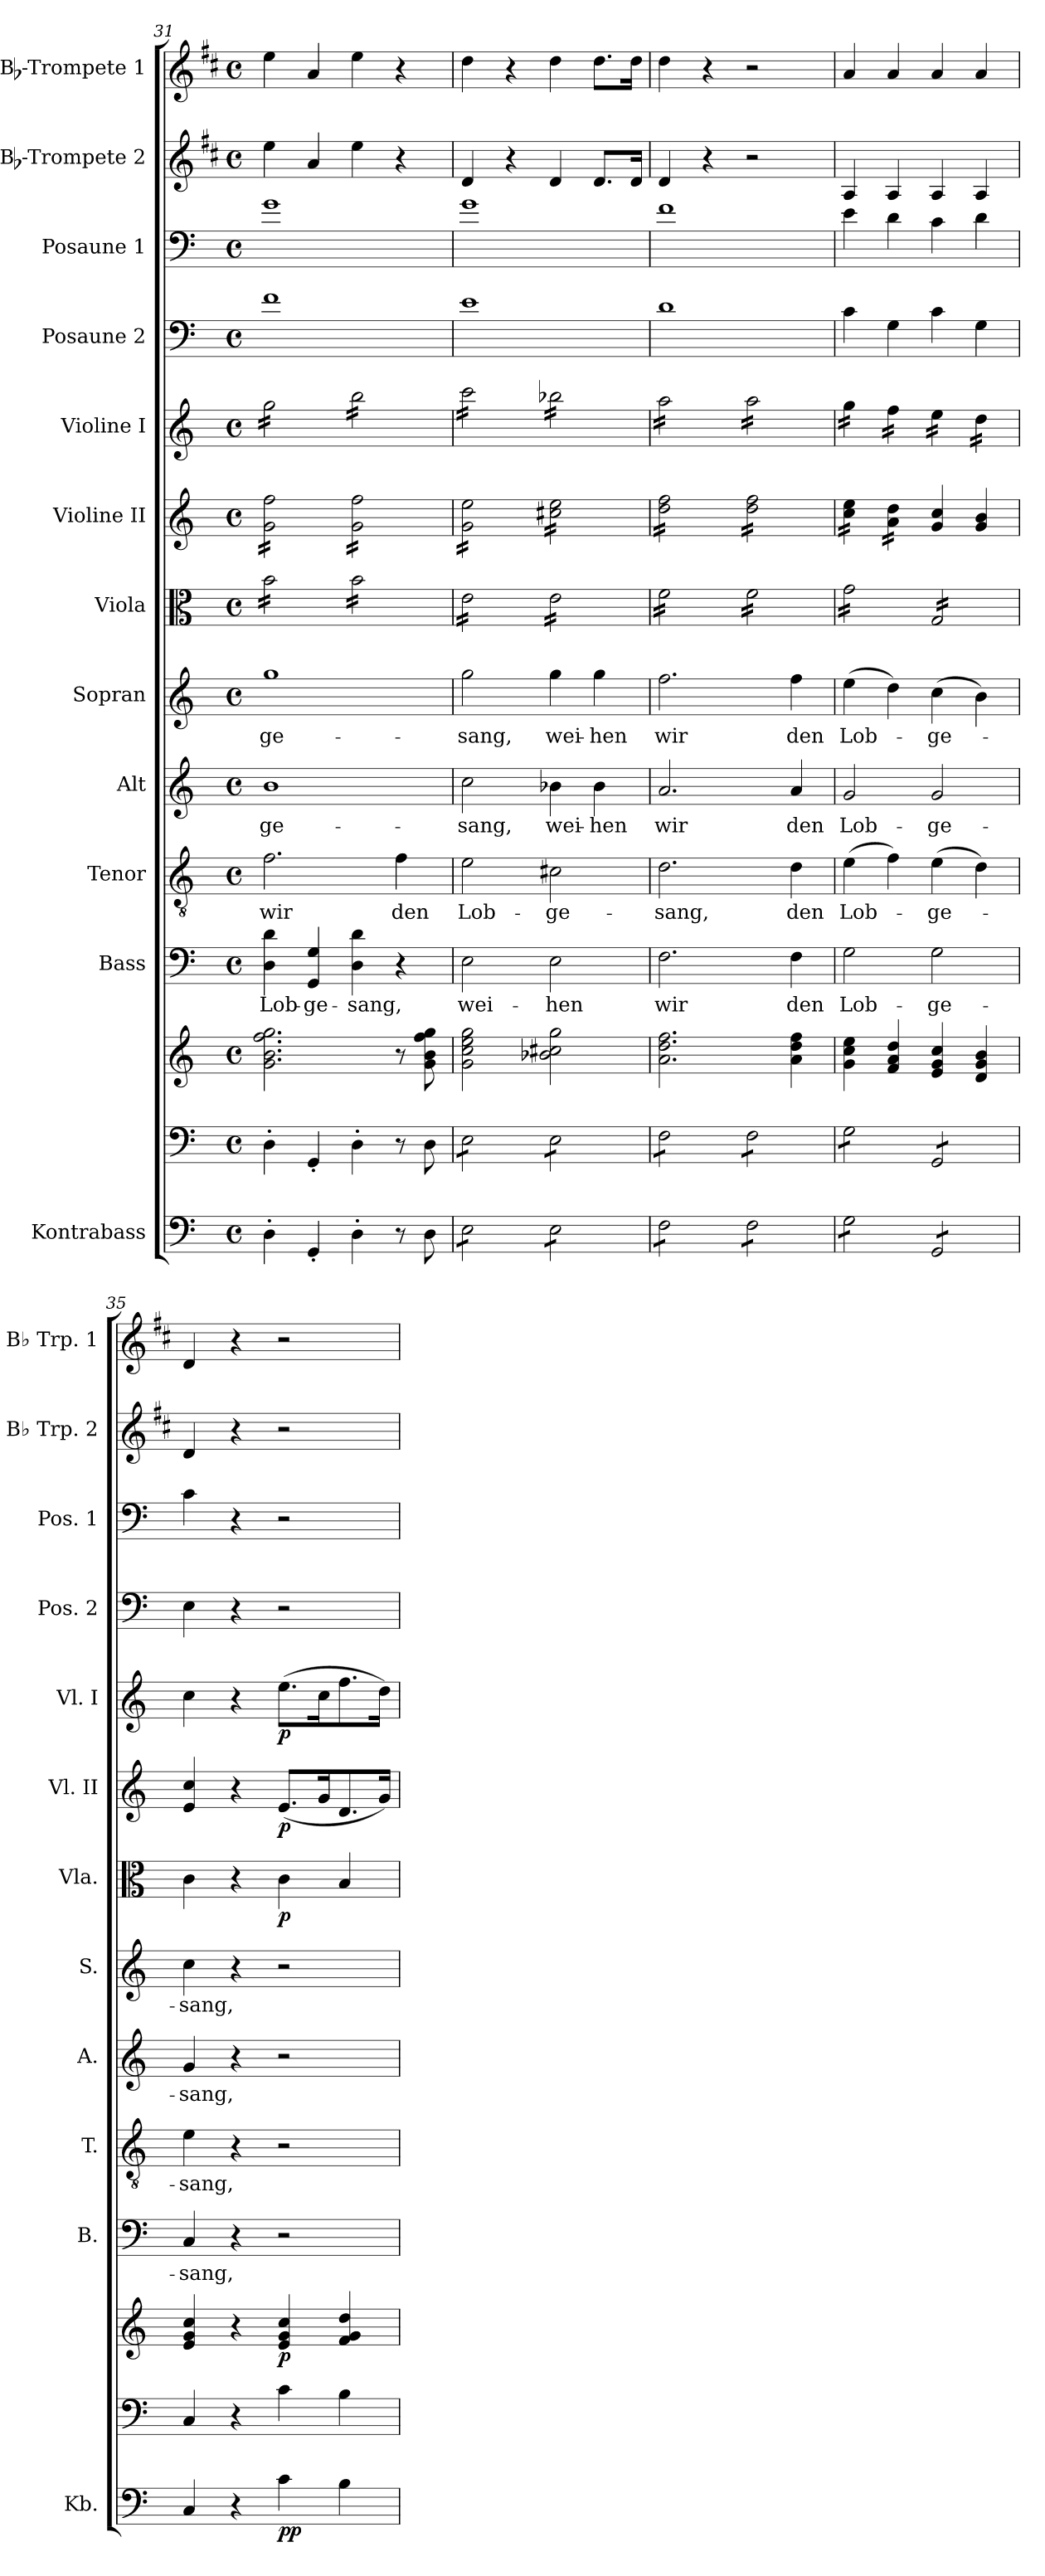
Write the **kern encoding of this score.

**kern	**dynam	**kern	**kern	**dynam	**kern	**text	**kern	**text	**kern	**text	**kern	**text	**kern	**dynam	**kern	**dynam	**kern	**dynam	**kern	**kern	**kern	**kern
*part13	*part13	*part12	*part12	*part12	*part11	*part11	*part10	*part10	*part9	*part9	*part8	*part8	*part7	*part7	*part6	*part6	*part5	*part5	*part4	*part3	*part2	*part1
*staff14	*staff14	*staff13	*staff12	*staff12/13	*staff11	*staff11	*staff10	*staff10	*staff9	*staff9	*staff8	*staff8	*staff7	*staff7	*staff6	*staff6	*staff5	*staff5	*staff4	*staff3	*staff2	*staff1
*I"Kontrabass	*	*	*	*	*I"Bass	*	*I"Tenor	*	*I"Alt	*	*I"Sopran	*	*I"Viola	*	*I"Violine II	*	*I"Violine I	*	*I"Posaune 2	*I"Posaune 1	*I"Bb-Trompete 2	*I"Bb-Trompete 1
*I'Kb.	*	*	*	*	*I'B.	*	*I'T.	*	*I'A.	*	*I'S.	*	*I'Vla.	*	*I'Vl. II	*	*I'Vl. I	*	*I'Pos. 2	*I'Pos. 1	*I'Bb Trp. 2	*I'Bb Trp. 1
*clefF4	*	*clefF4	*clefG2	*	*clefF4	*	*clefGv2	*	*clefG2	*	*clefG2	*	*clefC3	*	*clefG2	*	*clefG2	*	*clefF4	*clefF4	*clefG2	*clefG2
*ITrd7c12	*	*	*	*	*	*	*	*	*	*	*	*	*	*	*	*	*	*	*	*	*ITrd1c2	*ITrd1c2
*k[]	*	*k[]	*k[]	*	*k[]	*	*k[]	*	*k[]	*	*k[]	*	*k[]	*	*k[]	*	*k[]	*	*k[]	*k[]	*k[]	*k[]
*C:	*	*C:	*C:	*	*C:	*	*C:	*	*C:	*	*C:	*	*C:	*	*C:	*	*C:	*	*C:	*C:	*C:	*C:
*M4/4	*	*M4/4	*M4/4	*	*M4/4	*	*M4/4	*	*M4/4	*	*M4/4	*	*M4/4	*	*M4/4	*	*M4/4	*	*M4/4	*M4/4	*M4/4	*M4/4
*met(c)	*	*met(c)	*met(c)	*	*met(c)	*	*met(c)	*	*met(c)	*	*met(c)	*	*met(c)	*	*met(c)	*	*met(c)	*	*met(c)	*met(c)	*met(c)	*met(c)
=31	=31	=31	=31	=31	=31	=31	=31	=31	=31	=31	=31	=31	=31	=31	=31	=31	=31	=31	=31	=31	=31	=31
!	!	!	!	!	!	!LO:LY:b	!	!LO:LY:b	!	!LO:LY:b	!	!LO:LY:b	!	!	!	!	!	!	!	!	!	!
*	*	*	*	*	*	*	*	*	*	*	*	*	*tremolo	*	*	*	*	*	*	*	*	*
*	*	*	*	*	*	*	*	*	*	*	*	*	*	*	*tremolo	*	*	*	*	*	*	*
*	*	*	*	*	*	*	*	*	*	*	*	*	*	*	*	*	*tremolo	*	*	*	*	*
4DD'>\	.	4D'>\	2.g\ 2.b\ 2.ff\ 2.gg\	.	4D\ 4d\	Lob-	2.f\	wir	1b	-ge-	1gg	-ge-	16b\LL	.	16g\ 16ff\LL	.	16gg\LL	.	1f	1g	4dd\	4dd\
.	.	.	.	.	.	.	.	.	.	.	.	.	16b\	.	16g\ 16ff\	.	16gg\	.	.	.	.	.
.	.	.	.	.	.	.	.	.	.	.	.	.	16b\	.	16g\ 16ff\	.	16gg\	.	.	.	.	.
.	.	.	.	.	.	.	.	.	.	.	.	.	16b\	.	16g\ 16ff\	.	16gg\	.	.	.	.	.
!	!	!	!	!	!	!LO:LY:b	!	!	!	!	!	!	!	!	!	!	!	!	!	!	!	!
4GGG'</	.	4GG'</	.	.	4GG/ 4G/	-ge-	.	.	.	.	.	.	16b\	.	16g\ 16ff\	.	16gg\	.	.	.	4g/	4g/
.	.	.	.	.	.	.	.	.	.	.	.	.	16b\	.	16g\ 16ff\	.	16gg\	.	.	.	.	.
.	.	.	.	.	.	.	.	.	.	.	.	.	16b\	.	16g\ 16ff\	.	16gg\	.	.	.	.	.
.	.	.	.	.	.	.	.	.	.	.	.	.	16b\JJ	.	16g\ 16ff\JJ	.	16gg\JJ	.	.	.	.	.
!	!	!	!	!	!	!LO:LY:b	!	!	!	!	!	!	!	!	!	!	!	!	!	!	!	!
4DD'>\	.	4D'>\	.	.	4D\ 4d\	-sang,	.	.	.	.	.	.	16b\LL	.	16g\ 16ff\LL	.	16bb\LL	.	.	.	4dd\	4dd\
.	.	.	.	.	.	.	.	.	.	.	.	.	16b\	.	16g\ 16ff\	.	16bb\	.	.	.	.	.
.	.	.	.	.	.	.	.	.	.	.	.	.	16b\	.	16g\ 16ff\	.	16bb\	.	.	.	.	.
.	.	.	.	.	.	.	.	.	.	.	.	.	16b\	.	16g\ 16ff\	.	16bb\	.	.	.	.	.
!	!	!	!	!	!	!	!	!LO:LY:b	!	!	!	!	!	!	!	!	!	!	!	!	!	!
8r	.	8r	8r	.	4r	.	4f\	den	.	.	.	.	16b\	.	16g\ 16ff\	.	16bb\	.	.	.	4r	4r
.	.	.	.	.	.	.	.	.	.	.	.	.	16b\	.	16g\ 16ff\	.	16bb\	.	.	.	.	.
8DD\	.	8D\	8g\ 8b\ 8ff\ 8gg\	.	.	.	.	.	.	.	.	.	16b\	.	16g\ 16ff\	.	16bb\	.	.	.	.	.
.	.	.	.	.	.	.	.	.	.	.	.	.	16b\JJ	.	16g\ 16ff\JJ	.	16bb\JJ	.	.	.	.	.
=32	=32	=32	=32	=32	=32	=32	=32	=32	=32	=32	=32	=32	=32	=32	=32	=32	=32	=32	=32	=32	=32	=32
!	!	!	!	!	!	!LO:LY:b	!	!LO:LY:b	!	!LO:LY:b	!	!LO:LY:b	!	!	!	!	!	!	!	!	!	!
*tremolo	*	*	*	*	*	*	*	*	*	*	*	*	*	*	*	*	*	*	*	*	*	*
*	*	*tremolo	*	*	*	*	*	*	*	*	*	*	*	*	*	*	*	*	*	*	*	*
8EE\L	.	8E\L	2g\ 2cc\ 2ee\ 2gg\	.	2E\	wei-	2e\	Lob-	2cc\	-sang,	2gg\	-sang,	16e\LL	.	16g\ 16ee\LL	.	16ccc\LL	.	1e	1g	4c/	4cc\
.	.	.	.	.	.	.	.	.	.	.	.	.	16e\	.	16g\ 16ee\	.	16ccc\	.	.	.	.	.
8EE\	.	8E\	.	.	.	.	.	.	.	.	.	.	16e\	.	16g\ 16ee\	.	16ccc\	.	.	.	.	.
.	.	.	.	.	.	.	.	.	.	.	.	.	16e\	.	16g\ 16ee\	.	16ccc\	.	.	.	.	.
8EE\	.	8E\	.	.	.	.	.	.	.	.	.	.	16e\	.	16g\ 16ee\	.	16ccc\	.	.	.	4r	4r
.	.	.	.	.	.	.	.	.	.	.	.	.	16e\	.	16g\ 16ee\	.	16ccc\	.	.	.	.	.
8EE\J	.	8E\J	.	.	.	.	.	.	.	.	.	.	16e\	.	16g\ 16ee\	.	16ccc\	.	.	.	.	.
.	.	.	.	.	.	.	.	.	.	.	.	.	16e\JJ	.	16g\ 16ee\JJ	.	16ccc\JJ	.	.	.	.	.
!	!	!	!	!	!	!LO:LY:b	!	!LO:LY:b	!	!LO:LY:b	!	!LO:LY:b	!	!	!	!	!	!	!	!	!	!
8EE\L	.	8E\L	2b-X\ 2cc#X\ 2gg\	.	2E\	-hen	2c#X\	-ge-	4b-X\	wei-	4gg\	wei-	16e\LL	.	16cc#X\ 16ee\LL	.	16bb-X\LL	.	.	.	4c/	4cc\
.	.	.	.	.	.	.	.	.	.	.	.	.	16e\	.	16cc#X\ 16ee\	.	16bb-X\	.	.	.	.	.
8EE\	.	8E\	.	.	.	.	.	.	.	.	.	.	16e\	.	16cc#X\ 16ee\	.	16bb-X\	.	.	.	.	.
.	.	.	.	.	.	.	.	.	.	.	.	.	16e\	.	16cc#X\ 16ee\	.	16bb-X\	.	.	.	.	.
!	!	!	!	!	!	!	!	!	!	!LO:LY:b	!	!LO:LY:b	!	!	!	!	!	!	!	!	!	!
8EE\	.	8E\	.	.	.	.	.	.	4b-\	-hen	4gg\	-hen	16e\	.	16cc#X\ 16ee\	.	16bb-X\	.	.	.	8.c/L	8.cc\L
.	.	.	.	.	.	.	.	.	.	.	.	.	16e\	.	16cc#X\ 16ee\	.	16bb-X\	.	.	.	.	.
8EE\J	.	8E\J	.	.	.	.	.	.	.	.	.	.	16e\	.	16cc#X\ 16ee\	.	16bb-X\	.	.	.	.	.
.	.	.	.	.	.	.	.	.	.	.	.	.	16e\JJ	.	16cc#X\ 16ee\JJ	.	16bb-X\JJ	.	.	.	16c/Jk	16cc\Jk
!!LO:PB:g=z
=33	=33	=33	=33	=33	=33	=33	=33	=33	=33	=33	=33	=33	=33	=33	=33	=33	=33	=33	=33	=33	=33	=33
!	!	!	!	!	!	!LO:LY:b	!	!LO:LY:b	!	!LO:LY:b	!	!LO:LY:b	!	!	!	!	!	!	!	!	!	!
8FF\L	.	8F\L	2.a\ 2.dd\ 2.ff\	.	2.F\	wir	2.d\	-sang,	2.a/	wir	2.ff\	wir	16f\LL	.	16dd\ 16ff\LL	.	16aa\LL	.	1d	1f	4c/	4cc\
.	.	.	.	.	.	.	.	.	.	.	.	.	16f\	.	16dd\ 16ff\	.	16aa\	.	.	.	.	.
8FF\	.	8F\	.	.	.	.	.	.	.	.	.	.	16f\	.	16dd\ 16ff\	.	16aa\	.	.	.	.	.
.	.	.	.	.	.	.	.	.	.	.	.	.	16f\	.	16dd\ 16ff\	.	16aa\	.	.	.	.	.
8FF\	.	8F\	.	.	.	.	.	.	.	.	.	.	16f\	.	16dd\ 16ff\	.	16aa\	.	.	.	4r	4r
.	.	.	.	.	.	.	.	.	.	.	.	.	16f\	.	16dd\ 16ff\	.	16aa\	.	.	.	.	.
8FF\J	.	8F\J	.	.	.	.	.	.	.	.	.	.	16f\	.	16dd\ 16ff\	.	16aa\	.	.	.	.	.
.	.	.	.	.	.	.	.	.	.	.	.	.	16f\JJ	.	16dd\ 16ff\JJ	.	16aa\JJ	.	.	.	.	.
8FF\L	.	8F\L	.	.	.	.	.	.	.	.	.	.	16f\LL	.	16dd\ 16ff\LL	.	16aa\LL	.	.	.	2r	2r
.	.	.	.	.	.	.	.	.	.	.	.	.	16f\	.	16dd\ 16ff\	.	16aa\	.	.	.	.	.
8FF\	.	8F\	.	.	.	.	.	.	.	.	.	.	16f\	.	16dd\ 16ff\	.	16aa\	.	.	.	.	.
.	.	.	.	.	.	.	.	.	.	.	.	.	16f\	.	16dd\ 16ff\	.	16aa\	.	.	.	.	.
!	!	!	!	!	!	!LO:LY:b	!	!LO:LY:b	!	!LO:LY:b	!	!LO:LY:b	!	!	!	!	!	!	!	!	!	!
8FF\	.	8F\	4a\ 4dd\ 4ff\	.	4F\	den	4d\	den	4a/	den	4ff\	den	16f\	.	16dd\ 16ff\	.	16aa\	.	.	.	.	.
.	.	.	.	.	.	.	.	.	.	.	.	.	16f\	.	16dd\ 16ff\	.	16aa\	.	.	.	.	.
8FF\J	.	8F\J	.	.	.	.	.	.	.	.	.	.	16f\	.	16dd\ 16ff\	.	16aa\	.	.	.	.	.
.	.	.	.	.	.	.	.	.	.	.	.	.	16f\JJ	.	16dd\ 16ff\JJ	.	16aa\JJ	.	.	.	.	.
=34	=34	=34	=34	=34	=34	=34	=34	=34	=34	=34	=34	=34	=34	=34	=34	=34	=34	=34	=34	=34	=34	=34
!	!	!	!	!	!	!LO:LY:b	!	!LO:LY:b	!	!LO:LY:b	!	!LO:LY:b	!	!	!	!	!	!	!	!	!	!
8GG\L	.	8G\L	4g\ 4cc\ 4ee\	.	2G\	Lob-	(>4e\	Lob-	2g/	Lob-	(>4ee\	Lob-	16g\LL	.	16cc\ 16ee\LL	.	16gg\LL	.	4c\	4e\	4G/	4g/
.	.	.	.	.	.	.	.	.	.	.	.	.	16g\	.	16cc\ 16ee\	.	16gg\	.	.	.	.	.
8GG\	.	8G\	.	.	.	.	.	.	.	.	.	.	16g\	.	16cc\ 16ee\	.	16gg\	.	.	.	.	.
.	.	.	.	.	.	.	.	.	.	.	.	.	16g\	.	16cc\ 16ee\JJ	.	16gg\JJ	.	.	.	.	.
8GG\	.	8G\	4f/ 4a/ 4dd/	.	.	.	4f\)	.	.	.	4dd\)	.	16g\	.	16a\ 16dd\LL	.	16ff\LL	.	4G\	4d\	4G/	4g/
.	.	.	.	.	.	.	.	.	.	.	.	.	16g\	.	16a\ 16dd\	.	16ff\	.	.	.	.	.
8GG\J	.	8G\J	.	.	.	.	.	.	.	.	.	.	16g\	.	16a\ 16dd\	.	16ff\	.	.	.	.	.
.	.	.	.	.	.	.	.	.	.	.	.	.	16g\JJ	.	16a\ 16dd\JJ	.	16ff\JJ	.	.	.	.	.
*	*	*	*	*	*	*	*	*	*	*	*	*	*	*	*Xtremolo	*	*	*	*	*	*	*
!	!	!	!	!	!	!LO:LY:b	!	!LO:LY:b	!	!LO:LY:b	!	!LO:LY:b	!	!	!	!	!	!	!	!	!	!
8GGG/L	.	8GG/L	4e/ 4g/ 4cc/	.	2G\	-ge-	(>4e\	-ge-	2g/	-ge-	(>4cc\	-ge-	16G/LL	.	4g/ 4cc/	.	16ee\LL	.	4c\	4c\	4G/	4g/
.	.	.	.	.	.	.	.	.	.	.	.	.	16G/	.	.	.	16ee\	.	.	.	.	.
8GGG/	.	8GG/	.	.	.	.	.	.	.	.	.	.	16G/	.	.	.	16ee\	.	.	.	.	.
.	.	.	.	.	.	.	.	.	.	.	.	.	16G/	.	.	.	16ee\JJ	.	.	.	.	.
8GGG/	.	8GG/	4d/ 4g/ 4b/	.	.	.	4d\)	.	.	.	4b\)	.	16G/	.	4g/ 4b/	.	16dd\LL	.	4G\	4d\	4G/	4g/
.	.	.	.	.	.	.	.	.	.	.	.	.	16G/	.	.	.	16dd\	.	.	.	.	.
8GGG/J	.	8GG/J	.	.	.	.	.	.	.	.	.	.	16G/	.	.	.	16dd\	.	.	.	.	.
*	*	*Xtremolo	*	*	*	*	*	*	*	*	*	*	*	*	*	*	*	*	*	*	*	*
*Xtremolo	*	*	*	*	*	*	*	*	*	*	*	*	*	*	*	*	*	*	*	*	*	*
.	.	.	.	.	.	.	.	.	.	.	.	.	16G/JJ	.	.	.	16dd\JJ	.	.	.	.	.
*	*	*	*	*	*	*	*	*	*	*	*	*	*	*	*	*	*Xtremolo	*	*	*	*	*
*	*	*	*	*	*	*	*	*	*	*	*	*	*Xtremolo	*	*	*	*	*	*	*	*	*
=35	=35	=35	=35	=35	=35	=35	=35	=35	=35	=35	=35	=35	=35	=35	=35	=35	=35	=35	=35	=35	=35	=35
!	!	!	!	!	!	!LO:LY:b	!	!LO:LY:b	!	!LO:LY:b	!	!LO:LY:b	!	!	!	!	!	!	!	!	!	!
4CC/	.	4C/	4e/ 4g/ 4cc/	.	4C/	-sang,	4e\	-sang,	4g/	-sang,	4cc\	-sang,	4c\	.	4e/ 4cc/	.	4cc\	.	4E\	4c\	4c/	4c/
4r	.	4r	4r	.	4r	.	4r	.	4r	.	4r	.	4r	.	4r	.	4r	.	4r	4r	4r	4r
!	!LO:DY:b	!	!	!LO:DY:b	!	!	!	!	!	!	!	!	!	!LO:DY:b	!	!LO:DY:b	!	!LO:DY:b	!	!	!	!
4C\	pp	4c\	4e/ 4g/ 4cc/	p	2r	.	2r	.	2r	.	2r	.	4c\	p	(<8.e/L	p	(>8.ee\L	p	2r	2r	2r	2r
.	.	.	.	.	.	.	.	.	.	.	.	.	.	.	16g/k	.	16cc\k	.	.	.	.	.
4BB\	.	4B\	4f/ 4g/ 4dd/	.	.	.	.	.	.	.	.	.	4B/	.	8.d/	.	8.ff\	.	.	.	.	.
.	.	.	.	.	.	.	.	.	.	.	.	.	.	.	16g/Jk)	.	16dd\Jk)	.	.	.	.	.
=	=	=	=	=	=	=	=	=	=	=	=	=	=	=	=	=	=	=	=	=	=	=
*-	*-	*-	*-	*-	*-	*-	*-	*-	*-	*-	*-	*-	*-	*-	*-	*-	*-	*-	*-	*-	*-	*-
